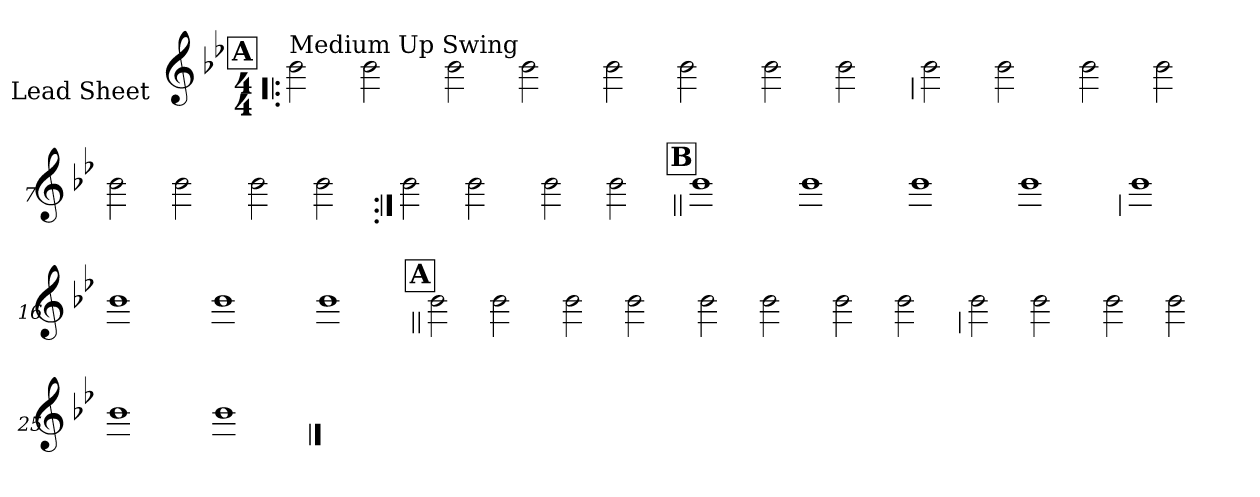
**kern
*part1
*staff1
*I"Lead Sheet
*stria0
*clefG2
*k[b-e-]
*B-:
*M4/4
!!LO:REH:place=s1:a:t=A
=1!|:
!LO:TX:a:t=Medium Up Swing
2b-
2b-
=2-
2b-
2b-
=3-
2b-
2b-
=4-
2b-
2b-
!!LO:LB:g=z
=5
2b-
2b-
=6-
2b-
2b-
=7-
2b-
2b-
=8-
2b-
2b-
!!LO:LB:g=z
=9:|!
2b-
2b-
=10-
2b-
2b-
!!LO:LB:g=z
!!LO:REH:place=s1:a:t=B
=11||
1b-
=12-
1b-
=13-
1b-
=14-
1b-
!!LO:LB:g=z
=15
1b-
=16-
1b-
=17-
1b-
=18-
1b-
!!LO:LB:g=z
!!LO:REH:place=s1:a:t=A
=19||
2b-
2b-
=20-
2b-
2b-
=21-
2b-
2b-
=22-
2b-
2b-
!!LO:LB:g=z
=23
2b-
2b-
=24-
2b-
2b-
=25-
1b-
=26-
1b-
==
*-
